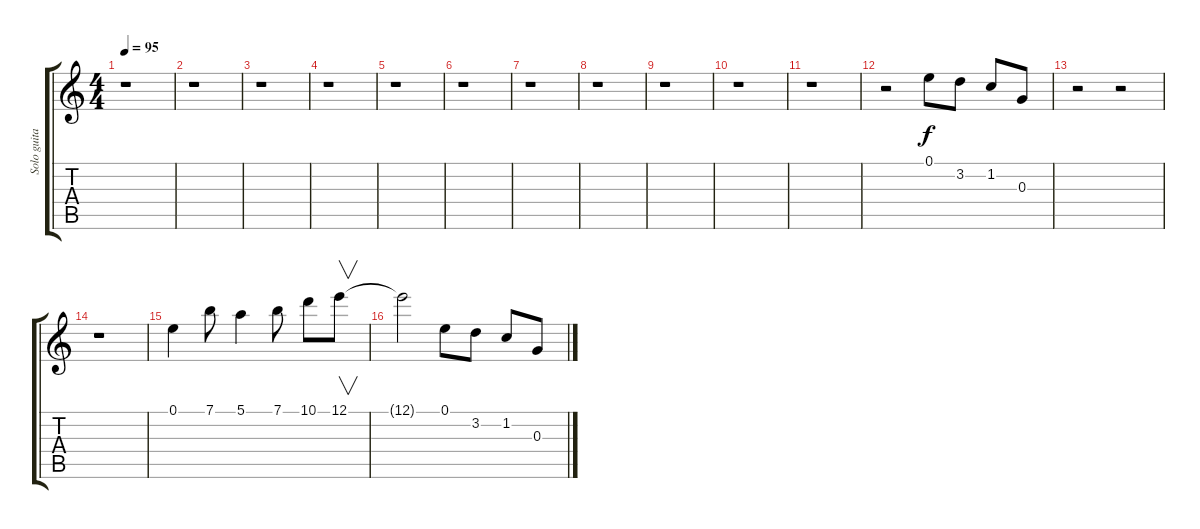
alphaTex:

\track ("Solo guitar" "Solo guita") {instrument overdrivenguitar}
\staff {score tabs}
\tuning (E4 B3 G3 D3 A2 E2) {hide}
\ts (4 4)
\tempo 95
\clef g2
\ks c
r.1{dy f} |
r.1 |
r.1 |
r.1 |
r.1 |
r.1 |
r.1 |
r.1 |
r.1 |
r.1 |
r.1 |
r.2 0.1.8 3.2.8 1.2.8 0.3.8 |
r.2 r.2 |
r.1 |
0.1.4 7.1.8 5.1.4 7.1.8 10.1.8 12.1.8{v} |
12.1{t}.2 0.1.8 3.2.8 1.2.8 0.3.8
